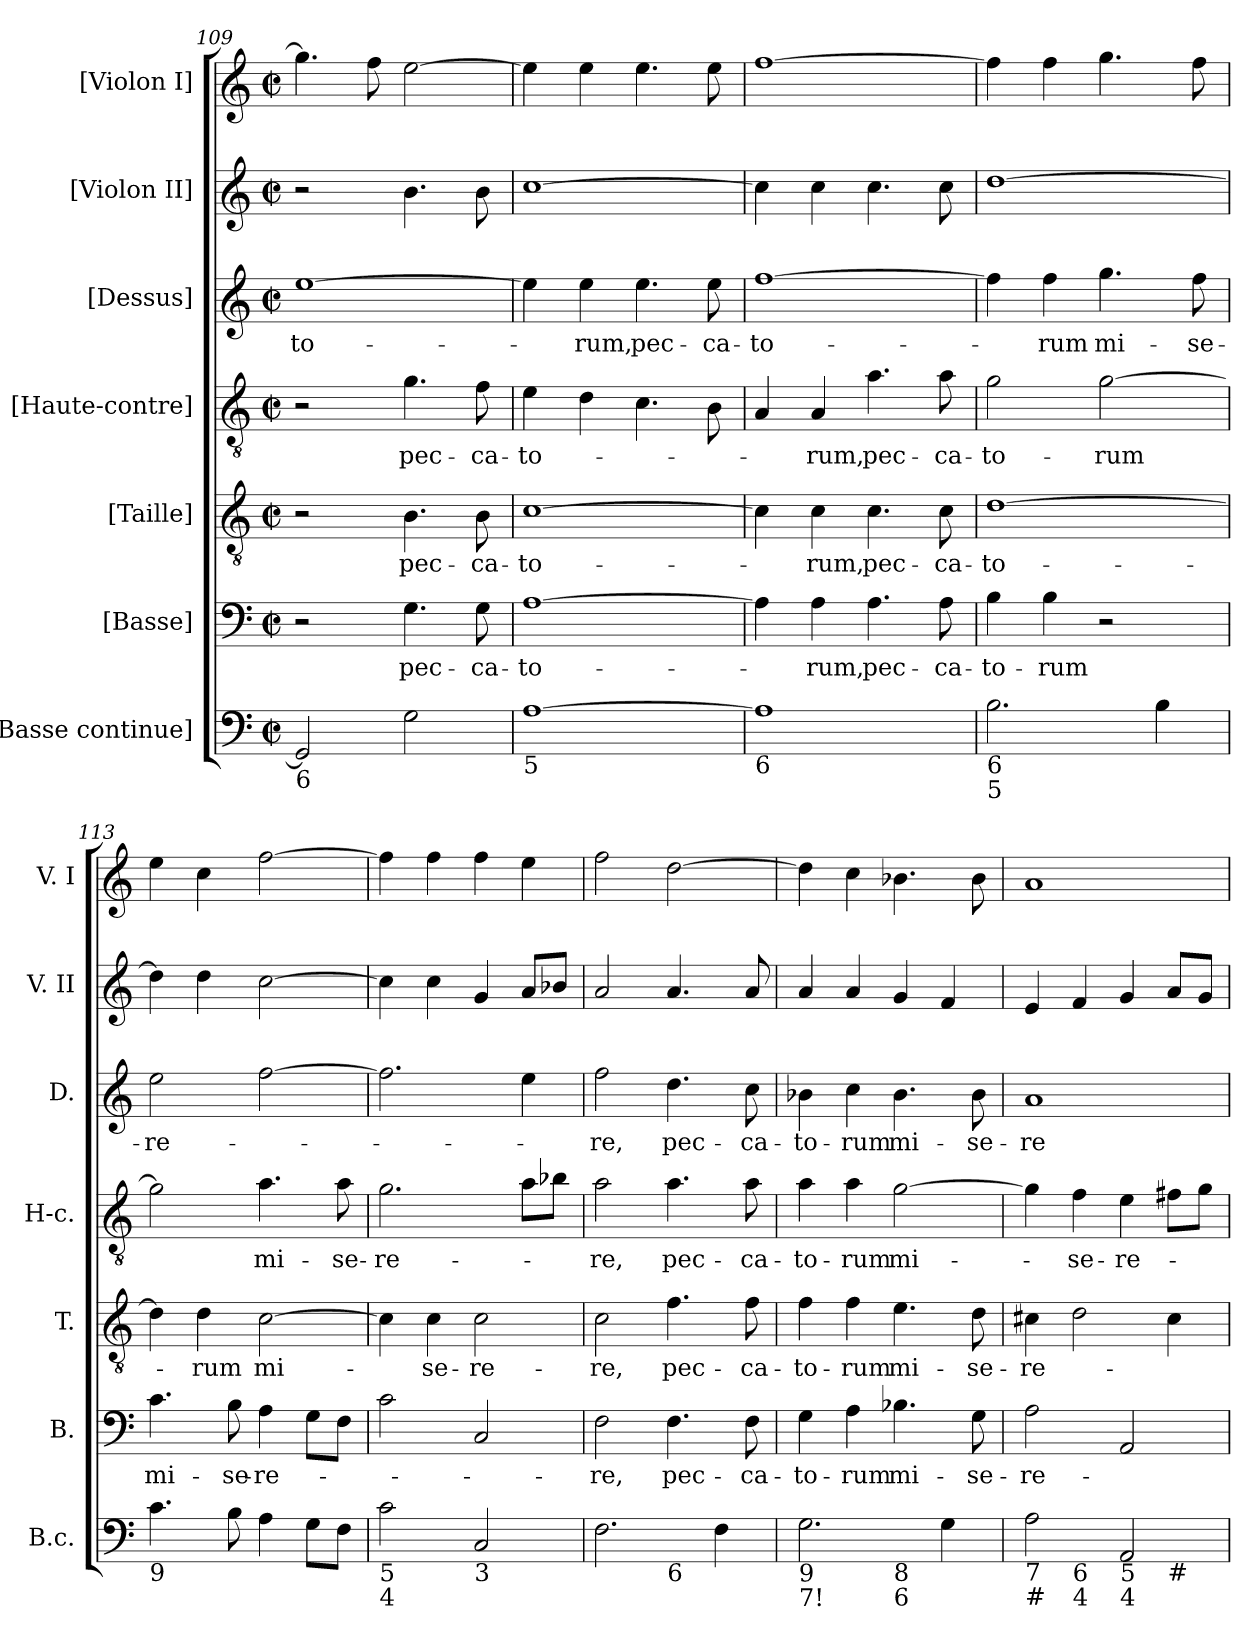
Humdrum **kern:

**kern	**kern	**text	**kern	**text	**kern	**text	**kern	**text	**kern	**kern
*part7	*part6	*part6	*part5	*part5	*part4	*part4	*part3	*part3	*part2	*part1
*staff7	*staff6	*staff6	*staff5	*staff5	*staff4	*staff4	*staff3	*staff3	*staff2	*staff1
*I"[Basse continue]	*I"[Basse]	*	*I"[Taille]	*	*I"[Haute-contre]	*	*I"[Dessus]	*	*I"[Violon II]	*I"[Violon I]
*I'B.c.	*I'B.	*	*I'T.	*	*I'H-c.	*	*I'D.	*	*I'V. II	*I'V. I
*clefF4	*clefF4	*	*clefGv2	*	*clefGv2	*	*clefG2	*	*clefG2	*clefG2
*	*	*	*ITrd7c12	*	*ITrd7c12	*	*	*	*	*
*k[]	*k[]	*	*k[]	*	*k[]	*	*k[]	*	*k[]	*k[]
*C:	*C:	*	*C:	*	*C:	*	*C:	*	*C:	*C:
*M2/2	*M2/2	*	*M2/2	*	*M2/2	*	*M2/2	*	*M2/2	*M2/2
*met(c|)	*met(c|)	*	*met(c|)	*	*met(c|)	*	*met(c|)	*	*met(c|)	*met(c|)
=109	=109	=109	=109	=109	=109	=109	=109	=109	=109	=109
!LO:TX:b:t=6	!	!	!	!	!	!	!	!	!	!
!	!	!	!	!	!	!	!	!LO:LY:b	!	!
2GG/]	2r	.	2r	.	2r	.	[>1ee	-to-	2r	4.gg\]
.	.	.	.	.	.	.	.	.	.	8ff\
!	!	!LO:LY:b	!	!LO:LY:b	!	!LO:LY:b	!	!	!	!
2G\	4.G\	pec-	4.BB\	pec-	4.G\	pec-	.	.	4.b\	[>2ee\
!	!	!LO:LY:b	!	!LO:LY:b	!	!LO:LY:b	!	!	!	!
.	8G\	-ca-	8BB\	-ca-	8F\	-ca-	.	.	8b\	.
=110	=110	=110	=110	=110	=110	=110	=110	=110	=110	=110
!LO:TX:b:t=5	!	!	!	!	!	!	!	!	!	!
!	!	!LO:LY:b	!	!LO:LY:b	!	!LO:LY:b	!	!	!	!
[>1A	[>1A	-to-	[>1C	-to-	4E\	-to-	4ee\]	.	[>1cc	4ee\]
!	!	!	!	!	!	!	!	!LO:LY:b	!	!
.	.	.	.	.	4D\	.	4ee\	-rum,	.	4ee\
!	!	!	!	!	!	!	!	!LO:LY:b	!	!
.	.	.	.	.	4.C\	.	4.ee\	pec-	.	4.ee\
!	!	!	!	!	!	!	!	!LO:LY:b	!	!
.	.	.	.	.	8BB\	.	8ee\	-ca-	.	8ee\
=111	=111	=111	=111	=111	=111	=111	=111	=111	=111	=111
!LO:TX:b:t=6	!	!	!	!	!	!	!	!	!	!
!	!	!	!	!	!	!	!	!LO:LY:b	!	!
1A]	4A\]	.	4C\]	.	4AA/	.	[>1ff	-to-	4cc\]	[>1ff
!	!	!LO:LY:b	!	!LO:LY:b	!	!LO:LY:b	!	!	!	!
.	4A\	-rum,	4C\	-rum,	4AA/	-rum,	.	.	4cc\	.
!	!	!LO:LY:b	!	!LO:LY:b	!	!LO:LY:b	!	!	!	!
.	4.A\	pec-	4.C\	pec-	4.A\	pec-	.	.	4.cc\	.
!	!	!LO:LY:b	!	!LO:LY:b	!	!LO:LY:b	!	!	!	!
.	8A\	-ca-	8C\	-ca-	8A\	-ca-	.	.	8cc\	.
=112	=112	=112	=112	=112	=112	=112	=112	=112	=112	=112
!LO:TX:b:t=6	!	!	!	!	!	!	!	!	!	!
!LO:TX:b:t=5	!	!	!	!	!	!	!	!	!	!
!	!	!LO:LY:b	!	!LO:LY:b	!	!LO:LY:b	!	!	!	!
2.B\	4B\	-to-	[>1D	-to-	2G\	-to-	4ff\]	.	[>1dd	4ff\]
!	!	!LO:LY:b	!	!	!	!	!	!LO:LY:b	!	!
.	4B\	-rum	.	.	.	.	4ff\	-rum	.	4ff\
!	!	!	!	!	!	!LO:LY:b	!	!LO:LY:b	!	!
.	2r	.	.	.	[>2G\	-rum	4.gg\	mi-	.	4.gg\
4B\	.	.	.	.	.	.	.	.	.	.
!	!	!	!	!	!	!	!	!LO:LY:b	!	!
.	.	.	.	.	.	.	8ff\	-se-	.	8ff\
=113	=113	=113	=113	=113	=113	=113	=113	=113	=113	=113
!LO:TX:b:t=9	!	!	!	!	!	!	!	!	!	!
!	!	!LO:LY:b	!	!	!	!	!	!LO:LY:b	!	!
4.c\	4.c\	mi-	4D\]	.	2G\]	.	2ee\	-re-	4dd\]	4ee\
!	!	!	!	!LO:LY:b	!	!	!	!	!	!
.	.	.	4D\	-rum	.	.	.	.	4dd\	4cc\
!	!	!LO:LY:b	!	!	!	!	!	!	!	!
8B\	8B\	-se-	.	.	.	.	.	.	.	.
!	!	!LO:LY:b	!	!LO:LY:b	!	!LO:LY:b	!	!	!	!
4A\	4A\	-re-	[>2C\	mi-	4.A\	mi-	[>2ff\	.	[>2cc\	[>2ff\
8G\L	8G\L	.	.	.	.	.	.	.	.	.
!	!	!	!	!	!	!LO:LY:b	!	!	!	!
8F\J	8F\J	.	.	.	8A\	-se-	.	.	.	.
!!LO:LB:g=z
=114	=114	=114	=114	=114	=114	=114	=114	=114	=114	=114
!LO:TX:b:t=5	!	!	!	!	!	!	!	!	!	!
!LO:TX:b:t=4	!	!	!	!	!	!	!	!	!	!
!	!	!	!	!	!	!LO:LY:b	!	!	!	!
2c\	2c\	.	4C\]	.	2.G\	-re-	2.ff\]	.	4cc\]	4ff\]
!	!	!	!	!LO:LY:b	!	!	!	!	!	!
.	.	.	4C\	-se-	.	.	.	.	4cc\	4ff\
!LO:TX:b:t=3	!	!	!	!	!	!	!	!	!	!
!	!	!	!	!LO:LY:b	!	!	!	!	!	!
2C/	2C/	.	2C\	-re-	.	.	.	.	4g/	4ff\
.	.	.	.	.	8A\L	.	4ee\	.	8a/L	4ee\
.	.	.	.	.	8B-X\J	.	.	.	8b-X/J	.
=115	=115	=115	=115	=115	=115	=115	=115	=115	=115	=115
!LO:TX:b:t=5	!	!	!	!	!	!	!	!	!	!
!	!	!LO:LY:b	!	!LO:LY:b	!	!LO:LY:b	!	!LO:LY:b	!	!
*^	*	*	*	*	*	*	*	*	*	*
2.F\	2ryy	2F\	-re,	2C\	-re,	2A\	-re,	2ff\	-re,	2a/	2ff\
!	!LO:TX:b:t=6	!	!	!	!	!	!	!	!	!	!
!	!	!	!LO:LY:b	!	!LO:LY:b	!	!LO:LY:b	!	!LO:LY:b	!	!
.	2ryy	4.F\	pec-	4.F\	pec-	4.A\	pec-	4.dd\	pec-	4.a/	[>2dd\
4F\	.	.	.	.	.	.	.	.	.	.	.
!	!	!	!LO:LY:b	!	!LO:LY:b	!	!LO:LY:b	!	!LO:LY:b	!	!
.	.	8F\	-ca-	8F\	-ca-	8A\	-ca-	8cc\	-ca-	8a/	.
=116	=116	=116	=116	=116	=116	=116	=116	=116	=116	=116	=116
!LO:TX:b:t=9	!	!	!	!	!	!	!	!	!	!	!
!LO:TX:b:t=7!	!	!	!	!	!	!	!	!	!	!	!
!	!	!	!LO:LY:b	!	!LO:LY:b	!	!LO:LY:b	!	!LO:LY:b	!	!
2.G\	2ryy	4G\	-to-	4F\	-to-	4A\	-to-	4b-X\	-to-	4a/	4dd\]
!	!	!	!LO:LY:b	!	!LO:LY:b	!	!LO:LY:b	!	!LO:LY:b	!	!
.	.	4A\	-rum	4F\	-rum	4A\	-rum	4cc\	-rum	4a/	4cc\
!	!LO:TX:b:t=8	!	!	!	!	!	!	!	!	!	!
!	!LO:TX:b:t=6	!	!	!	!	!	!	!	!	!	!
!	!	!	!LO:LY:b	!	!LO:LY:b	!	!LO:LY:b	!	!LO:LY:b	!	!
.	2ryy	4.B-X\	mi-	4.E\	mi-	[>2G\	mi-	4.b-\	mi-	4g/	4.b-X\
4G\	.	.	.	.	.	.	.	.	.	4f/	.
!	!	!	!LO:LY:b	!	!LO:LY:b	!	!	!	!LO:LY:b	!	!
.	.	8G\	-se-	8D\	-se-	.	.	8b-\	-se-	.	8b-\
=117	=117	=117	=117	=117	=117	=117	=117	=117	=117	=117	=117
!LO:TX:b:t=7	!	!	!	!	!	!	!	!	!	!	!
!LO:TX:b:t=#	!	!	!	!	!	!	!	!	!	!	!
!	!	!	!LO:LY:b	!	!LO:LY:b	!	!	!	!LO:LY:b	!	!
*	*^	*	*	*	*	*	*	*	*	*	*
2A\	4ryy	2.ryy	2A\	-re-	4C#X\	-re-	4G\]	.	1a	-re-	4e/	1a
!	!LO:TX:b:t=6	!	!	!	!	!	!	!	!	!	!	!
!	!LO:TX:b:t=4	!	!	!	!	!	!	!	!	!	!	!
!	!	!	!	!	!	!	!	!LO:LY:b	!	!	!	!
.	2.ryy	.	.	.	2D\	.	4F\	-se-	.	.	4f/	.
!LO:TX:b:t=5	!	!	!	!	!	!	!	!	!	!	!	!
!LO:TX:b:t=4	!	!	!	!	!	!	!	!	!	!	!	!
!	!	!	!	!	!	!	!	!LO:LY:b	!	!	!	!
2AA/	.	.	2AA/	.	.	.	4E\	-re-	.	.	4g/	.
!	!	!LO:TX:b:t=#	!	!	!	!	!	!	!	!	!	!
.	.	4ryy	.	.	4C#\	.	8F#X\L	.	.	.	8a/L	.
.	.	.	.	.	.	.	8G\J	.	.	.	8g/J	.
*v	*v	*v	*	*	*	*	*	*	*	*	*	*
=	=	=	=	=	=	=	=	=	=	=
*-	*-	*-	*-	*-	*-	*-	*-	*-	*-	*-
